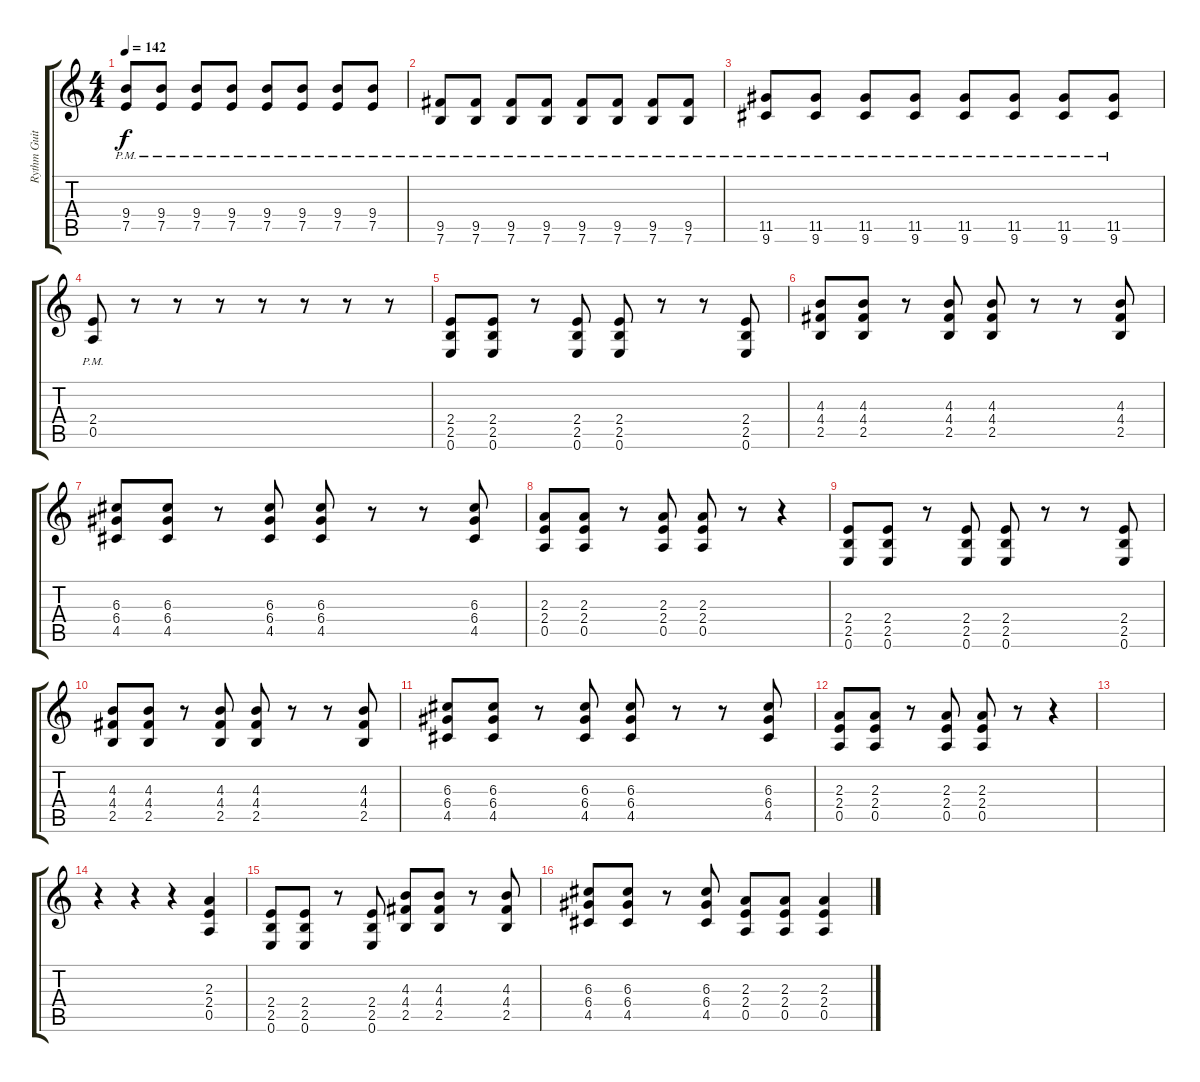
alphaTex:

\track ("Rythm Guitar" "Rythm Guit") {instrument distortionguitar}
\staff {score tabs}
\tuning (E4 B3 G3 D3 A2 E2) {hide}
\ts (4 4)
\tempo 142
\clef g2
\ks c
(9.4{pm} 7.5{pm}).8{dy f} (9.4{pm} 7.5{pm}).8 (9.4{pm} 7.5{pm}).8 (9.4{pm} 7.5{pm}).8 (9.4{pm} 7.5{pm}).8 (9.4{pm} 7.5{pm}).8 (9.4{pm} 7.5{pm}).8 (9.4{pm} 7.5{pm}).8 |
(9.5{pm} 7.6{pm}).8 (9.5{pm} 7.6{pm}).8 (9.5{pm} 7.6{pm}).8 (9.5{pm} 7.6{pm}).8 (9.5{pm} 7.6{pm}).8 (9.5{pm} 7.6{pm}).8 (9.5{pm} 7.6{pm}).8 (9.5{pm} 7.6{pm}).8 |
(11.5{pm} 9.6{pm}).8 (11.5{pm} 9.6{pm}).8 (11.5{pm} 9.6{pm}).8 (11.5{pm} 9.6{pm}).8 (11.5{pm} 9.6{pm}).8 (11.5{pm} 9.6{pm}).8 (11.5{pm} 9.6{pm}).8 (11.5{pm} 9.6{pm}).8 |
(2.4{pm} 0.5{pm}).8 r.8 r.8 r.8 r.8 r.8 r.8 r.8 |
(2.4 2.5 0.6).8 (2.4 2.5 0.6).8 r.8 (2.4 2.5 0.6).8 (2.4 2.5 0.6).8 r.8 r.8 (2.4 2.5 0.6).8 |
(4.3 4.4 2.5).8 (4.3 4.4 2.5).8 r.8 (4.3 4.4 2.5).8 (4.3 4.4 2.5).8 r.8 r.8 (4.3 4.4 2.5).8 |
(6.3 6.4 4.5).8 (6.3 6.4 4.5).8 r.8 (6.3 6.4 4.5).8 (6.3 6.4 4.5).8 r.8 r.8 (6.3 6.4 4.5).8 |
(2.3 2.4 0.5).8 (2.3 2.4 0.5).8 r.8 (2.3 2.4 0.5).8 (2.3 2.4 0.5).8 r.8 r.4 |
(2.4 2.5 0.6).8 (2.4 2.5 0.6).8 r.8 (2.4 2.5 0.6).8 (2.4 2.5 0.6).8 r.8 r.8 (2.4 2.5 0.6).8 |
(4.3 4.4 2.5).8 (4.3 4.4 2.5).8 r.8 (4.3 4.4 2.5).8 (4.3 4.4 2.5).8 r.8 r.8 (4.3 4.4 2.5).8 |
(6.3 6.4 4.5).8 (6.3 6.4 4.5).8 r.8 (6.3 6.4 4.5).8 (6.3 6.4 4.5).8 r.8 r.8 (6.3 6.4 4.5).8 |
(2.3 2.4 0.5).8 (2.3 2.4 0.5).8 r.8 (2.3 2.4 0.5).8 (2.3 2.4 0.5).8 r.8 r.4 |
|
r.4 r.4 r.4 (2.3 2.4 0.5).4 |
(2.4 2.5 0.6).8 (2.4 2.5 0.6).8 r.8 (2.4 2.5 0.6).8 (4.3 4.4 2.5).8 (4.3 4.4 2.5).8 r.8 (4.3 4.4 2.5).8 |
(6.3 6.4 4.5).8 (6.3 6.4 4.5).8 r.8 (6.3 6.4 4.5).8 (2.3 2.4 0.5).8 (2.3 2.4 0.5).8 (2.3 2.4 0.5).4
